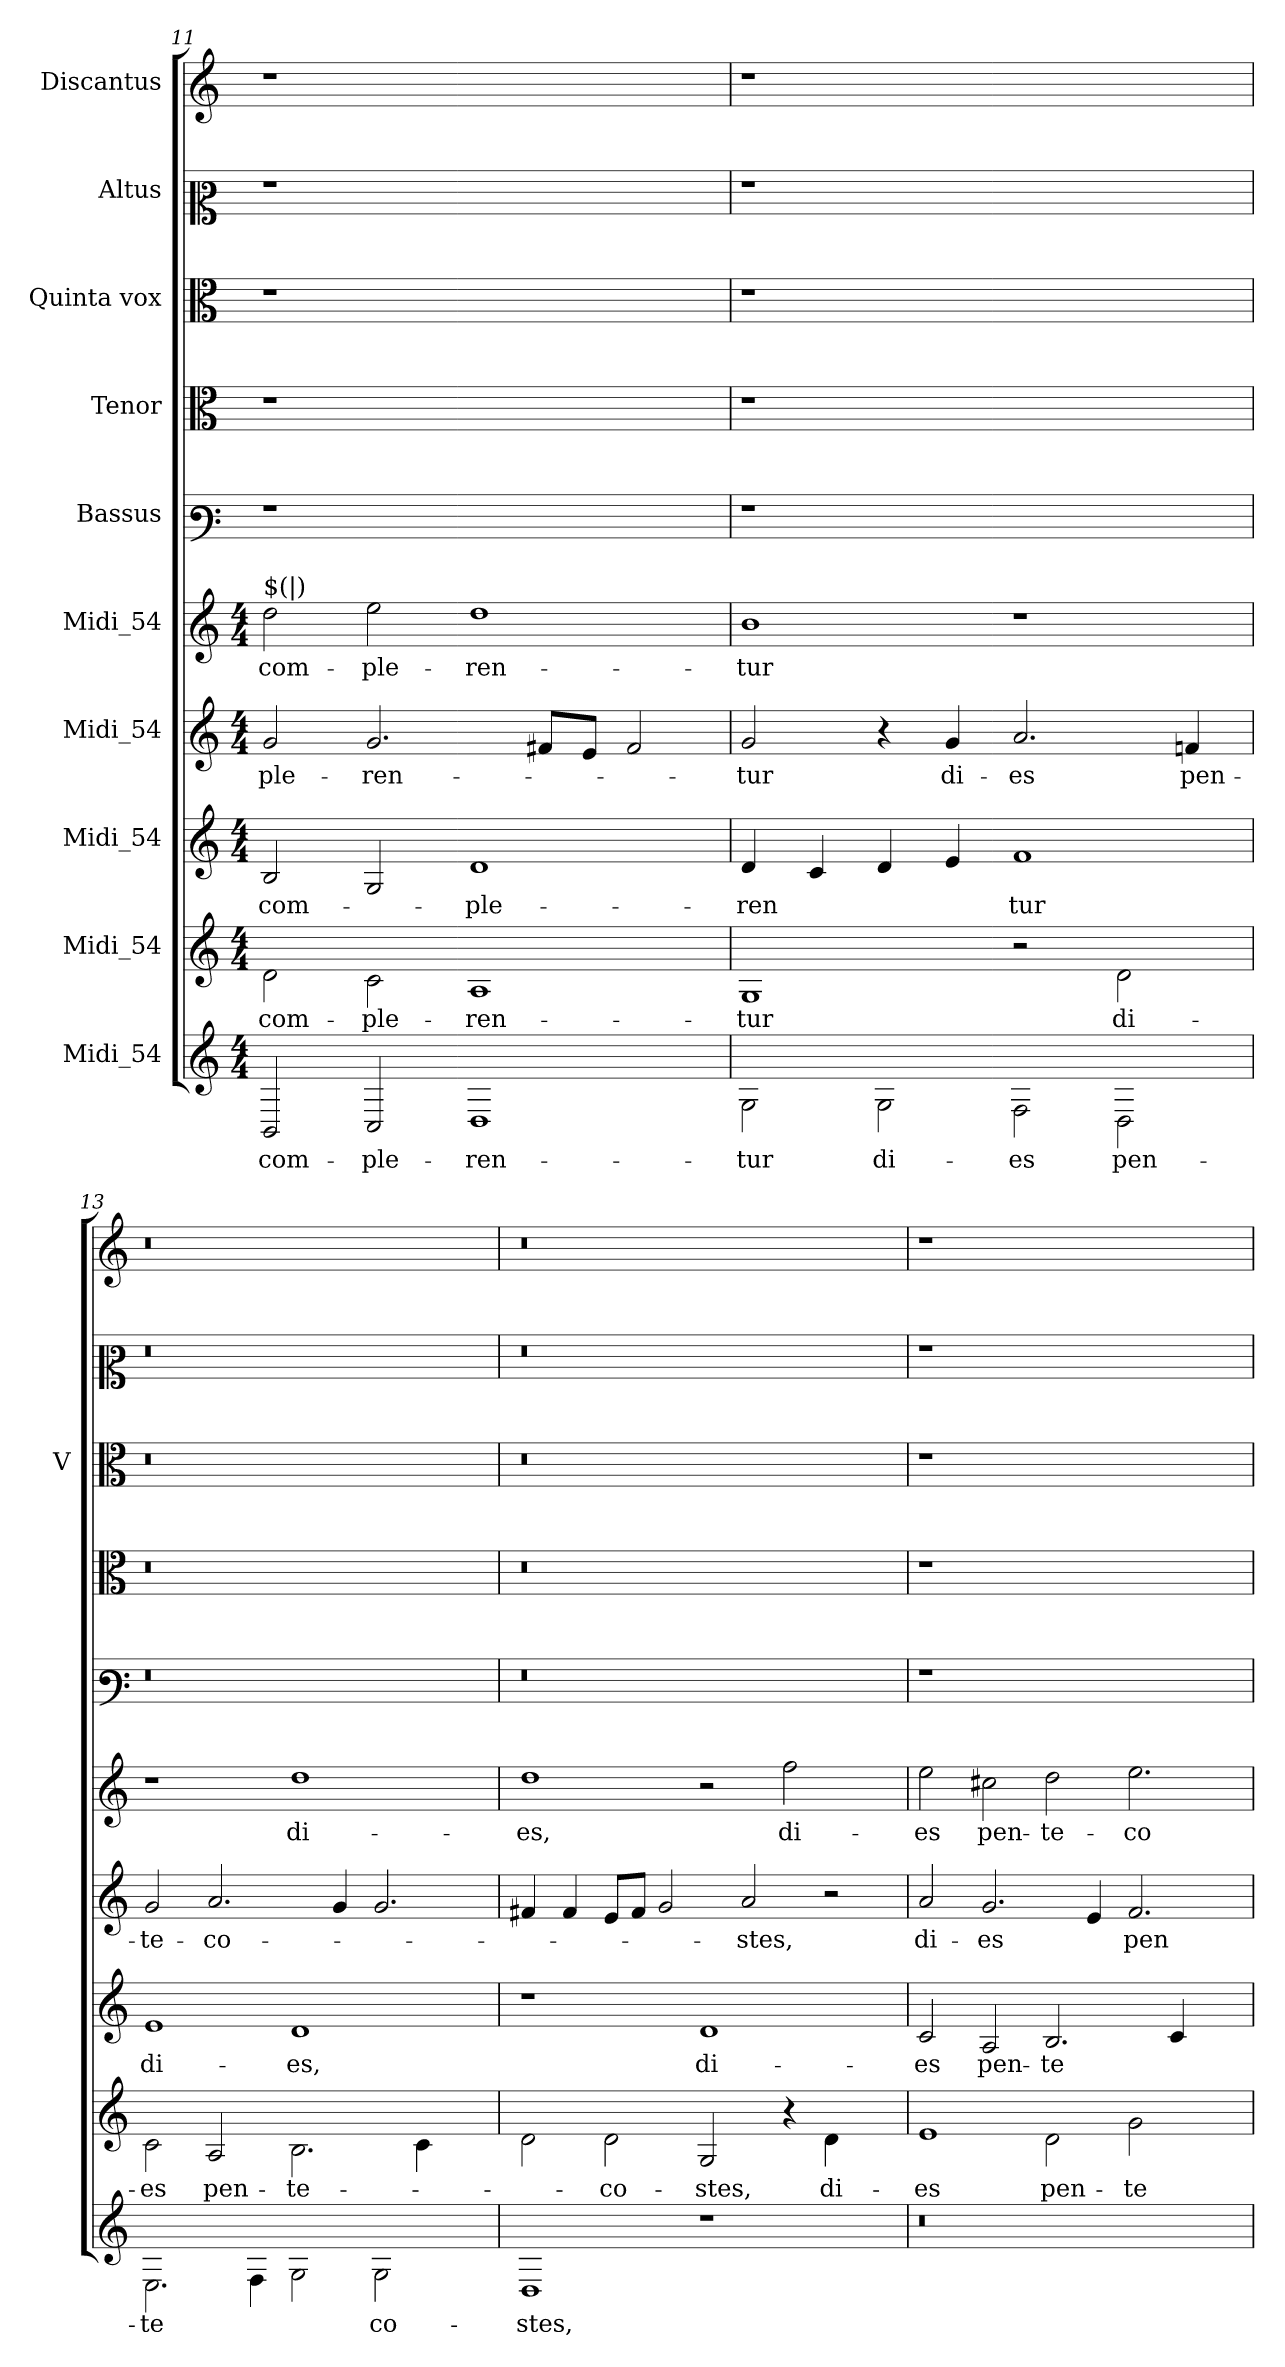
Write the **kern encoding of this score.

**kern	**text	**kern	**text	**kern	**text	**kern	**text	**kern	**text	**kern	**kern	**kern	**kern	**kern
*part10	*part10	*part9	*part9	*part8	*part8	*part7	*part7	*part6	*part6	*part5	*part4	*part3	*part2	*part1
*staff10	*staff10	*staff9	*staff9	*staff8	*staff8	*staff7	*staff7	*staff6	*staff6	*staff5	*staff4	*staff3	*staff2	*staff1
*I"Midi_54	*	*I"Midi_54	*	*I"Midi_54	*	*I"Midi_54	*	*I"Midi_54	*	*I"Bassus	*I"Tenor	*I"Quinta vox	*I"Altus	*I"Discantus
*	*	*	*	*	*	*	*	*	*	*	*	*I'V	*	*
*clefG2	*	*clefG2	*	*clefG2	*	*clefG2	*	*clefG2	*	*clefF3	*clefC3	*clefC3	*clefC2	*clefG2
*k[]	*	*k[]	*	*k[]	*	*k[]	*	*k[]	*	*k[]	*k[]	*k[]	*k[]	*k[]
*M4/4	*	*M4/4	*	*M4/4	*	*M4/4	*	*M4/4	*	*	*	*	*	*
=11	=11	=11	=11	=11	=11	=11	=11	=11	=11	=11	=11	=11	=11	=11
!	!	!	!	!	!	!	!	!LO:TX:a:t=$(|)	!	!	!	!	!	!
!	!LO:LY:b	!	!LO:LY:b	!	!LO:LY:b	!	!LO:LY:b	!	!LO:LY:b	!	!	!	!	!
2BB/	com-	2d\	com-	2B/	com-	2g/	-ple-	2dd\	com-	1r	1r	1r	1r	1r
!	!LO:LY:b	!	!LO:LY:b	!	!	!	!LO:LY:b	!	!LO:LY:b	!	!	!	!	!
2C/	-ple-	2c\	-ple-	2G/	.	2.g/	-ren-	2ee\	-ple-	.	.	.	.	.
!	!LO:LY:b	!	!LO:LY:b	!	!LO:LY:b	!	!	!	!LO:LY:b	!	!	!	!	!
1D	-ren-	1A	-ren-	1d	-ple-	.	.	1dd	-ren-	1ryy	1ryy	1ryy	1ryy	1ryy
.	.	.	.	.	.	8f#X/L	.	.	.	.	.	.	.	.
.	.	.	.	.	.	8e/J	.	.	.	.	.	.	.	.
.	.	.	.	.	.	2f#i/	.	.	.	.	.	.	.	.
=12	=12	=12	=12	=12	=12	=12	=12	=12	=12	=12	=12	=12	=12	=12
!	!LO:LY:b	!	!LO:LY:b	!	!LO:LY:b	!	!LO:LY:b	!	!LO:LY:b	!	!	!	!	!
2G\	-tur	1G	-tur	4d/	-ren	2g/	-tur	1b	-tur	1r	1r	1r	1r	1r
.	.	.	.	4c/	.	.	.	.	.	.	.	.	.	.
!	!LO:LY:b	!	!	!	!	!	!	!	!	!	!	!	!	!
2G\	di-	.	.	4d/	.	4r	.	.	.	.	.	.	.	.
!	!	!	!	!	!	!	!LO:LY:b	!	!	!	!	!	!	!
.	.	.	.	4e/	.	4g/	di-	.	.	.	.	.	.	.
!	!LO:LY:b	!	!	!	!LO:LY:b	!	!LO:LY:b	!	!	!	!	!	!	!
2F\	-es	2r	.	1f	tur	2.a/	-es	1r	.	1ryy	1ryy	1ryy	1ryy	1ryy
!	!LO:LY:b	!	!LO:LY:b	!	!	!	!	!	!	!	!	!	!	!
2D\	pen-	2d\	di-	.	.	.	.	.	.	.	.	.	.	.
!	!	!	!	!	!	!	!LO:LY:b	!	!	!	!	!	!	!
.	.	.	.	.	.	4fni/	pen-	.	.	.	.	.	.	.
!!LO:PB:g=z
=13	=13	=13	=13	=13	=13	=13	=13	=13	=13	=13	=13	=13	=13	=13
!	!LO:LY:b	!	!LO:LY:b	!	!LO:LY:b	!	!LO:LY:b	!	!	!	!	!	!	!
2.E\	-te-	2c\	-es	1e	di-	2g/	-te-	1r	.	0r	0r	0r	0r	0r
!	!	!	!LO:LY:b	!	!	!	!LO:LY:b	!	!	!	!	!	!	!
.	.	2A/	pen-	.	.	2.a/	-co-	.	.	.	.	.	.	.
4F\	.	.	.	.	.	.	.	.	.	.	.	.	.	.
!	!LO:LY:b	!	!LO:LY:b	!	!LO:LY:b	!	!	!	!LO:LY:b	!	!	!	!	!
2G\	--	2.B\	-te-	1d	-es,	.	.	1dd	di-	.	.	.	.	.
.	.	.	.	.	.	4g/	.	.	.	.	.	.	.	.
!	!LO:LY:b	!	!	!	!	!	!	!	!	!	!	!	!	!
2G\	co-	.	.	.	.	2.g/	.	.	.	.	.	.	.	.
.	.	4c\	.	.	.	.	.	.	.	.	.	.	.	.
4ryy	.	4ryy	.	4ryy	.	.	.	4ryy	.	4ryy	4ryy	4ryy	4ryy	4ryy
=14	=14	=14	=14	=14	=14	=14	=14	=14	=14	=14	=14	=14	=14	=14
!	!LO:LY:b	!	!	!	!	!	!	!	!LO:LY:b	!	!	!	!	!
1D	-stes,	2d\	.	1r	.	4f#X/	.	1dd	-es,	0r	0r	0r	0r	0r
.	.	.	.	.	.	4f#/	.	.	.	.	.	.	.	.
!	!	!	!LO:LY:b	!	!	!	!	!	!	!	!	!	!	!
.	.	2d\	-co-	.	.	8e/L	.	.	.	.	.	.	.	.
.	.	.	.	.	.	8f#/J	.	.	.	.	.	.	.	.
.	.	.	.	.	.	2g/	.	.	.	.	.	.	.	.
!	!	!	!LO:LY:b	!	!LO:LY:b	!	!	!	!	!	!	!	!	!
1r	.	2G/	-stes,	1d	di-	.	.	2r	.	.	.	.	.	.
!	!	!	!	!	!	!	!LO:LY:b	!	!	!	!	!	!	!
.	.	.	.	.	.	2a/	-stes,	.	.	.	.	.	.	.
!	!	!	!	!	!	!	!	!	!LO:LY:b	!	!	!	!	!
.	.	4r	.	.	.	.	.	2ff\	di-	.	.	.	.	.
!	!	!	!LO:LY:b	!	!	!	!	!	!	!	!	!	!	!
.	.	4d\	di-	.	.	2r	.	.	.	.	.	.	.	.
4ryy	.	4ryy	.	4ryy	.	.	.	4ryy	.	4ryy	4ryy	4ryy	4ryy	4ryy
=15	=15	=15	=15	=15	=15	=15	=15	=15	=15	=15	=15	=15	=15	=15
!	!	!	!LO:LY:b	!	!LO:LY:b	!	!LO:LY:b	!	!LO:LY:b	!	!	!	!	!
0r	.	1e	-es	2c/	-es	2a/	di-	2ee\	-es	1r	1r	1r	1r	1r
!	!	!	!	!	!LO:LY:b	!	!LO:LY:b	!	!LO:LY:b	!	!	!	!	!
.	.	.	.	2A/	pen-	2.g/	-es	2cc#X\	pen-	.	.	.	.	.
!	!	!	!LO:LY:b	!	!LO:LY:b	!	!	!	!LO:LY:b	!	!	!	!	!
.	.	2d\	pen-	2.B/	-te	.	.	2dd\	-te-	1ryy	1ryy	1ryy	1ryy	1ryy
.	.	.	.	.	.	4e/	.	.	.	.	.	.	.	.
!	!	!	!LO:LY:b	!	!	!	!LO:LY:b	!	!LO:LY:b	!	!	!	!	!
.	.	2g\	-te-	.	.	2.f/	pen-	2.ee\	-co-	.	.	.	.	.
.	.	.	.	4c/	.	.	.	.	.	.	.	.	.	.
4ryy	.	4ryy	.	4ryy	.	.	.	.	.	4ryy	4ryy	4ryy	4ryy	4ryy
=	=	=	=	=	=	=	=	=	=	=	=	=	=	=
*-	*-	*-	*-	*-	*-	*-	*-	*-	*-	*-	*-	*-	*-	*-
